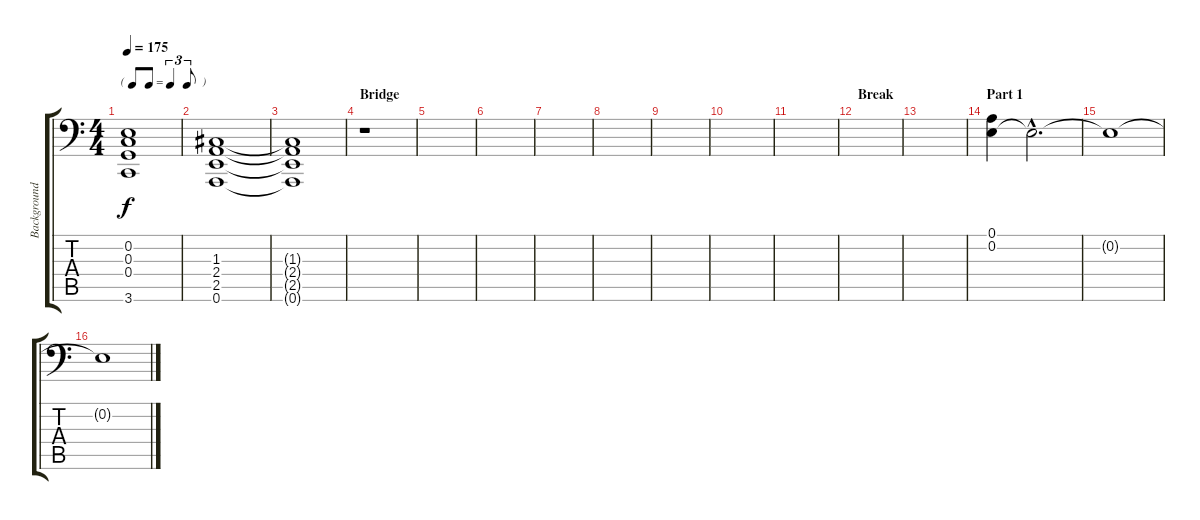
\track ("Background" "Background") {instrument stringensemble1}
\staff {score tabs}
\tuning (A3 E3 C3 G2 D2 A1) {hide}
\ts (4 4)
\tf triplet8th
\tempo 175
\clef f4
\ks c
(0.2 0.3 0.4 3.6).1{dy f} |
(1.3 2.4 2.5 0.6).1 |
(1.3{t} 2.4{t} 2.5{t} 0.6{t}).1 |
\section ("" "Bridge")
r.1 |
|
|
|
|
|
|
|
\section ("" "Break")
|
|
\section ("" "Part 1")
(0.1 0.2).4 0.2{hac t}.2{d} |
0.2{t}.1 |
0.2{t}.1
